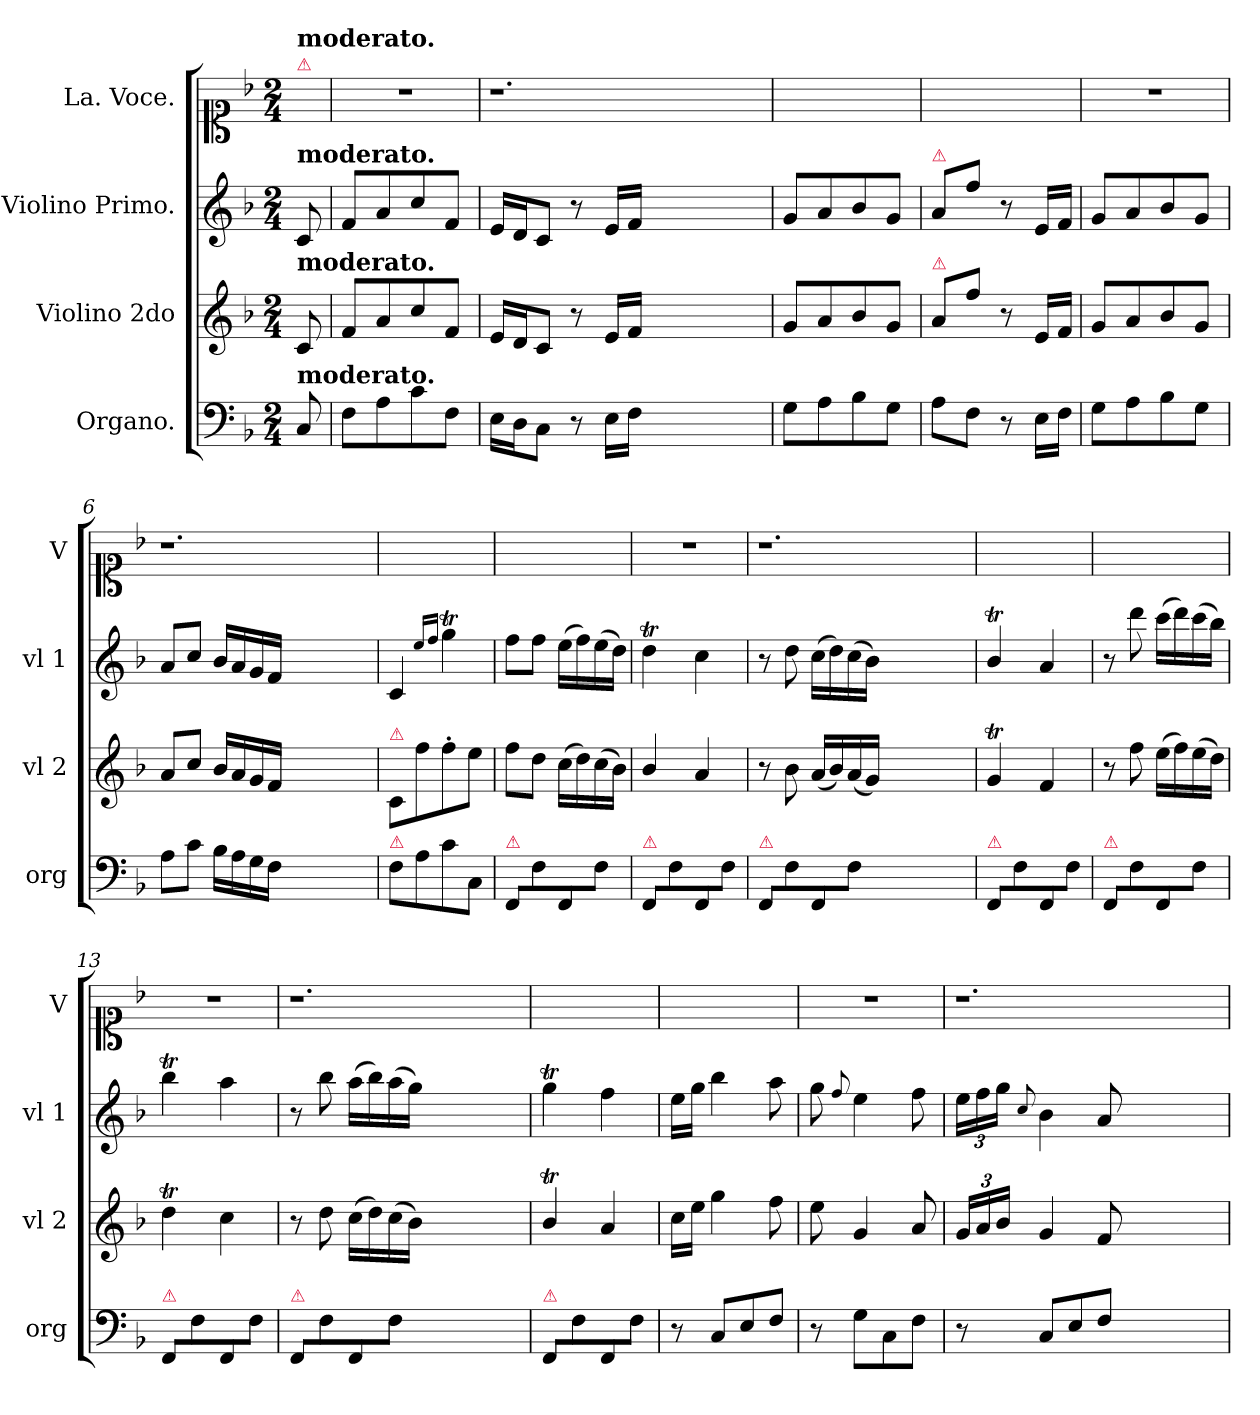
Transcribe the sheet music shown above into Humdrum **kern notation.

**kern	**kern	**kern	**kern
*part4	*part3	*part2	*part1
*staff4	*staff3	*staff2	*staff1
*I"Organo.	*I"Violino 2do	*I"Violino Primo.	*I"La. Voce.
*I'org	*I'vl 2	*I'vl 1	*I'V
*clefF4	*clefG2	*clefG2	*clefC1
*k[b-]	*k[b-]	*k[b-]	*k[b-]
*F:	*F:	*F:	*F:
*M2/4	*M2/4	*M2/4	*M2/4
=	=	=	=
!	!	!	!LO:TX:a:color=crimson:t=⚠
!	!	!	!LO:TX:a:B:t=moderato.
!	!	!LO:TX:a:B:t=moderato.	!
!	!LO:TX:a:B:t=moderato.	!	!
!LO:TX:a:B:t=moderato.	!	!	!
8C/	8c/	8c/	8ryy
=1	=1	=1	=1
8F\L	8f/L	8f/L	2r
8A\	8a/	8a/	.
8c\	8cc/	8cc/	.
8F\J	8f/J	8f/J	.
=2	=2	=2	=2
16E\LL	16e/LL	16e/LL	1.r
16D\J	16d/J	16d/J	.
8C\J	8c/J	8c/J	.
8r	8r	8r	.
16E\LL	16e/LL	16e/LL	.
16F\JJ	16f/JJ	16f/JJ	.
1ryy	1ryy	1ryy	.
=3	=3	=3	=3
8G\L	8g/L	8g/L	2ryy
8A\	8a/	8a/	.
8B-\	8b-/	8b-/	.
8G\J	8g/J	8g/J	.
=4	=4	=4	=4
!	!	!LO:TX:a:color=crimson:t=⚠	!
!	!LO:TX:a:color=crimson:t=⚠	!	!
8A\L	8a/L	8a/L	2ryy
8F\J	8ff\J	8ff\J	.
8r	8r	8r	.
16E\LL	16e/LL	16e/LL	.
16F\JJ	16f/JJ	16f/JJ	.
=5	=5	=5	=5
8G\L	8g/L	8g/L	2r
8A\	8a/	8a/	.
8B-\	8b-/	8b-/	.
8G\J	8g/J	8g/J	.
=6	=6	=6	=6
8A\L	8a/L	8a/L	1.r
8c\J	8cc/J	8cc/J	.
16B-\LL	16b-/LL	16b-/LL	.
16A\	16a/	16a/	.
16G\	16g/	16g/	.
16F\JJ	16f/JJ	16f/JJ	.
1ryy	1ryy	1ryy	.
=7	=7	=7	=7
!	!LO:TX:a:color=crimson:t=⚠	!	!
!LO:TX:a:color=crimson:t=⚠	!	!	!
8F\L	8c/L	4c/	2ryy
8A\	8ff\	.	.
.	.	16qqee/LL	.
.	.	16qqff/JJ	.
8c\	8ff'\	4ggT\	.
8C/J	8ee\J	.	.
=8	=8	=8	=8
!LO:TX:a:color=crimson:t=⚠	!	!	!
8FF/L	8ff\L	8ff\L	2ryy
8F\	8dd\J	8ff\J	.
8FF/	(16cc\LL	(16ee\LL	.
.	16dd\)	16ff\)	.
8F\J	(16cc\	(16ee\	.
.	16b-\JJ)	16dd\JJ)	.
=9	=9	=9	=9
!LO:TX:a:color=crimson:t=⚠	!	!	!
8FF/L	4b-/	4ddT\	2r
8F\	.	.	.
8FF/	4a/	4cc\	.
8F\J	.	.	.
=10	=10	=10	=10
!LO:TX:a:color=crimson:t=⚠	!	!	!
8FF/L	8r	8r	1.r
8F\	8b-\	8dd\	.
8FF/	(16a/LL	(16cc\LL	.
.	16b-/)	16dd\)	.
8F\J	(16a/	(16cc\	.
.	16g/JJ)	16b-\JJ)	.
1ryy	1ryy	1ryy	.
=11	=11	=11	=11
!LO:TX:a:color=crimson:t=⚠	!	!	!
8FF/L	4gT/	4b-T/	2ryy
8F\	.	.	.
8FF/	4f/	4a/	.
8F\J	.	.	.
=12	=12	=12	=12
!LO:TX:a:color=crimson:t=⚠	!	!	!
8FF/L	8r	8r	2ryy
8F\	8ff\	8ddd\	.
8FF/	(16ee\LL	(16ccc\LL	.
.	16ff\)	16ddd\)	.
8F\J	(16ee\	(16ccc\	.
.	16dd\JJ)	16bb-\JJ)	.
=13	=13	=13	=13
!LO:TX:a:color=crimson:t=⚠	!	!	!
8FF/L	4ddT\	4bb-T\	2r
8F\	.	.	.
8FF/	4cc\	4aa\	.
8F\J	.	.	.
=14	=14	=14	=14
!LO:TX:a:color=crimson:t=⚠	!	!	!
8FF/L	8r	8r	1.r
8F\	8dd\	8bb-\	.
8FF/	(16cc\LL	(16aa\LL	.
.	16dd\)	16bb-\)	.
8F\J	(16cc\	(16aa\	.
.	16b-\JJ)	16gg\JJ)	.
1ryy	1ryy	1ryy	.
=15	=15	=15	=15
!LO:TX:a:color=crimson:t=⚠	!	!	!
8FF/L	4b-T/	4ggT\	2ryy
8F\	.	.	.
8FF/	4a/	4ff\	.
8F\J	.	.	.
=16	=16	=16	=16
8r	16cc\LL	16ee\LL	2ryy
.	16ee\JJ	16gg\JJ	.
8C/L	4gg\	4bb-\	.
8E/	.	.	.
8F/J	8ff\	8aa\	.
=17	=17	=17	=17
8r	8ee\	8gg\	2r
.	.	8qqff/	.
8G\L	4g/	4ee\	.
8C\	.	.	.
8F\J	8a/	8ff\	.
=18	=18	=18	=18
8r	24g/LL	24ee\LL	1.r
.	24a/	24ff\	.
.	24b-/JJ	24gg\JJ	.
.	.	8qqcc/	.
8C/L	4g/	4b-\	.
8E/	.	.	.
8F/J	8f/	8a/	.
1ryy	1ryy	1ryy	.
=	=	=	=
*-	*-	*-	*-
